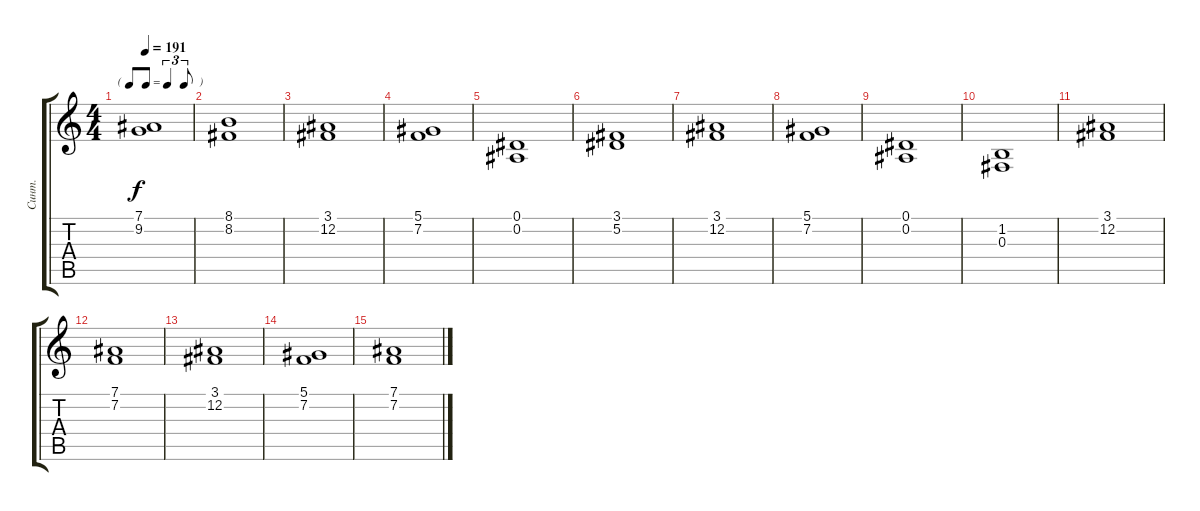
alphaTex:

\track ("Синт." "Синт.") {instrument stringensemble2}
\staff {score tabs}
\tuning (Eb4 Bb3 Gb3 Db3 Ab2 Eb2) {hide}
\ts (4 4)
\tf triplet8th
\tempo 191
\clef g2
\ks c
(7.1 9.2).1{dy f volume 7 instrument synthstrings1} |
(8.1 8.2).1 |
(3.1 12.2).1 |
(5.1 7.2).1 |
(0.1 0.2).1 |
(3.1 5.2).1 |
(3.1 12.2).1 |
(5.1 7.2).1 |
(0.1 0.2).1 |
(1.2 0.3).1 |
(3.1 12.2).1 |
(7.1 7.2).1 |
(3.1 12.2).1 |
(5.1 7.2).1 |
(7.1 7.2).1
